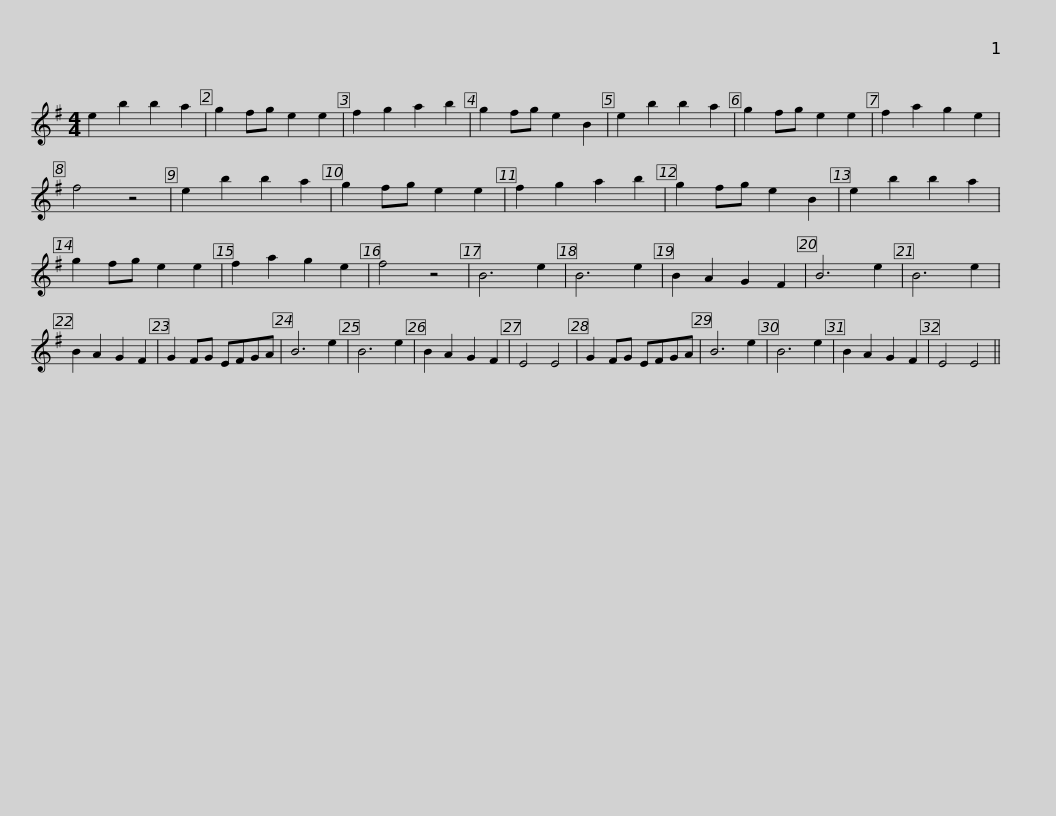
X:1
L:1/8
M:4/4
I:linebreak $
K:Emin
V:1 treble
V:1
 e2 b2 b2 a2 | g2 fg e2 e2 | f2 g2 a2 b2 | g2 fg e2 B2 | e2 b2 b2 a2 | %5
 g2 fg e2 e2 | f2 a2 g2 e2 | f4 z4 | e2 b2 b2 a2 |$ g2 fg e2 e2 | %10
 f2 g2 a2 b2 | g2 fg e2 B2 | e2 b2 b2 a2 | g2 fg e2 e2 | f2 a2 g2 e2 | %15
 f4 z4 | B6 e2 | B6 e2 | B2 A2 G2 F2 |$ B6 e2 | %20
 B6 e2 | B2 A2 G2 F2 | G2 FG EFGA | B6 e2 | B6 e2 | %25
 B2 A2 G2 F2 | E4 E4 | G2 FG EFGA | B6 e2 | B6 e2 |$ %30
 B2 A2 G2 F2 | E4 E4 || %32
